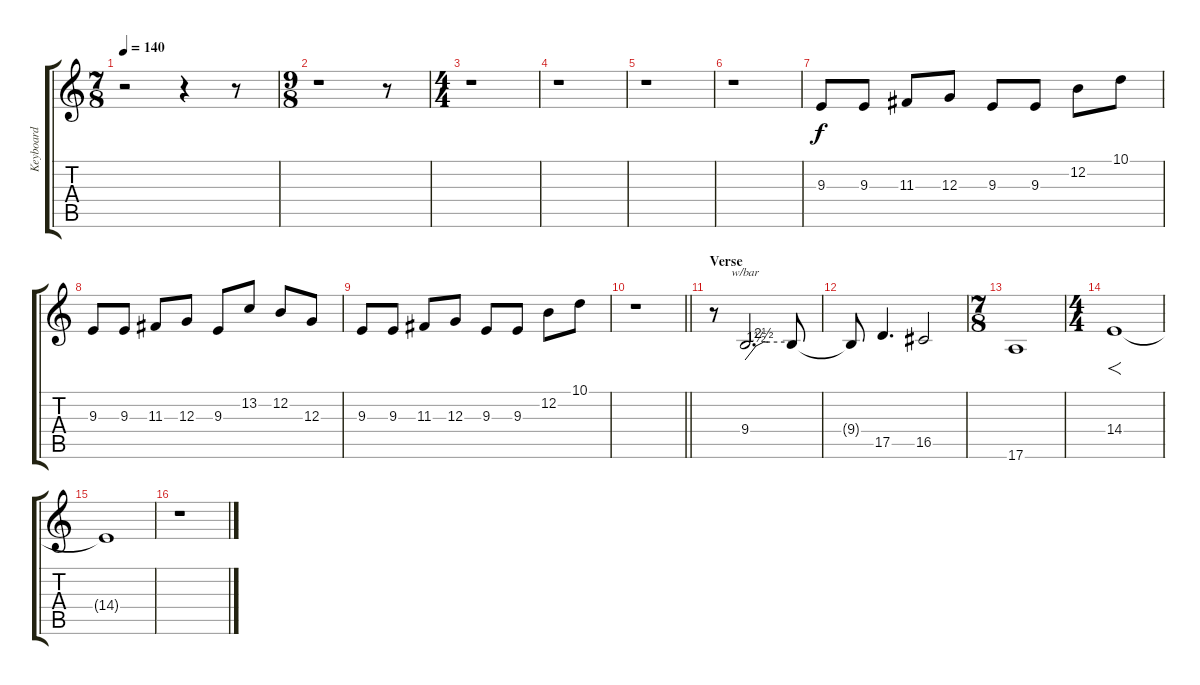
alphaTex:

\track ("Keyboard" "Keyboard") {instrument stringensemble1}
\staff {score tabs}
\tuning (E4 B3 G3 D3 A2 E2) {hide}
\ts (7 8)
\tempo 140
\clef g2
\ks c
r.2{dy f} r.4 r.8 |
\ts (9 8)
r.1 r.8 |
\ts (4 4)
r.1 |
r.1 |
r.1 |
r.1 |
9.3.8 9.3.8 11.3.8 12.3.8 9.3.8 9.3.8 12.2.8 10.1.8 |
9.3.8 9.3.8 11.3.8 12.3.8 9.3.8 13.2.8 12.2.8 12.3.8 |
9.3.8 9.3.8 11.3.8 12.3.8 9.3.8 9.3.8 12.2.8 10.1.8 |
\barLineRight lightlight
r.1 |
\section ("" "Verse")
r.8 9.4.2{d tbe (custom default 0 0 14 6 24 10 30 10 60 10)} 9.4{t}.8 |
9.4{t}.8 17.5.4{d} 16.5.2 |
\ts (7 8)
17.6.1 |
\ts (4 4)
14.4.1{f} |
14.4{t}.1 |
r.1
